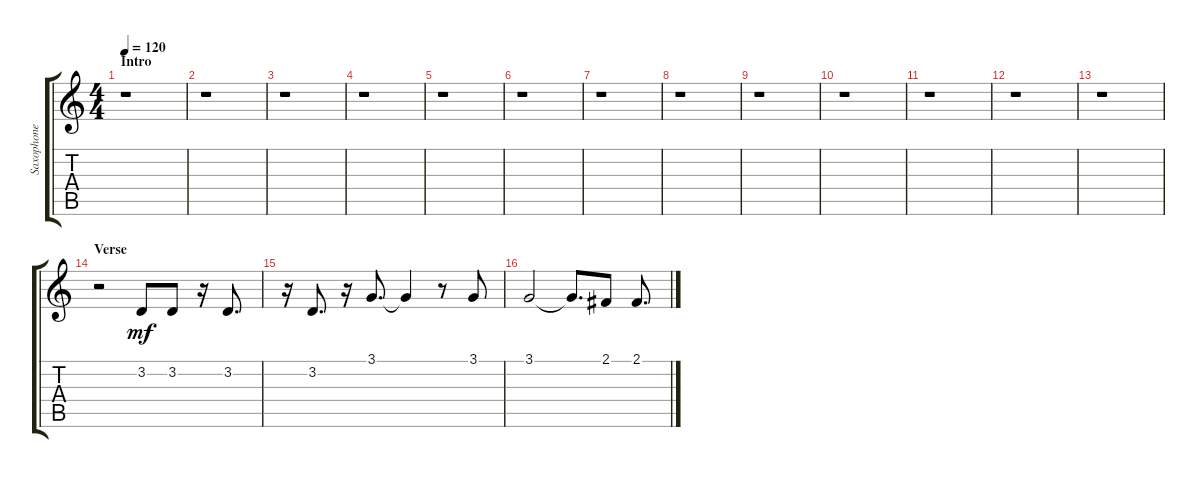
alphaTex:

\track ("Saxophone : Alto in Eb" "Saxophone ") {instrument altosax}
\staff {score tabs}
\tuning (E4 B3 G3 D3 A2 E2) {hide}
\ts (4 4)
\section ("" "Intro")
\tempo 120
\clef g2
\ks aminor
r.1{dy mf instrument altosax} |
r.1 |
r.1 |
r.1 |
r.1 |
r.1 |
r.1 |
r.1 |
r.1 |
r.1 |
r.1 |
r.1 |
r.1 |
\section ("" "Verse")
r.2 3.2.8 3.2.8 r.16 3.2.8{d} |
r.16 3.2.8{d} r.16 3.1.8{d} 3.1{t}.4 r.8 3.1.8 |
3.1.2 3.1{t}.8{d} 2.1.8 2.1.8{d}
